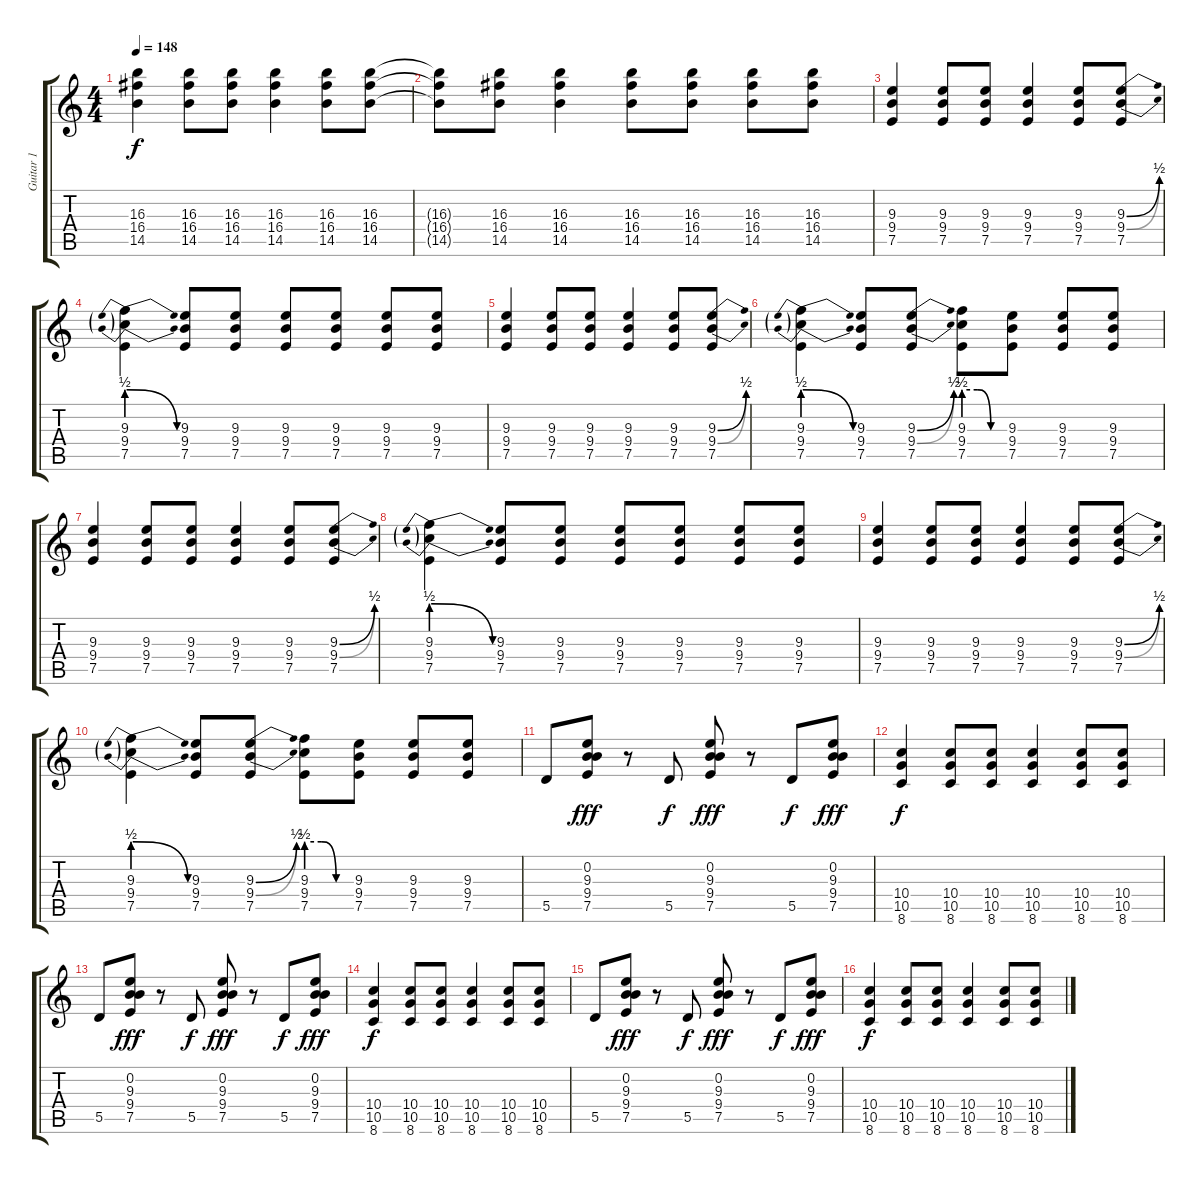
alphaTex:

\track ("Guitar 1" "Guitar 1") {instrument distortionguitar}
\staff {score tabs}
\tuning (E4 B3 G3 D3 A2 E2) {hide}
\ts (4 4)
\tempo 148
\clef g2
\ks c
(16.3 16.4 14.5).4{dy f} (16.3 16.4 14.5).8 (16.3 16.4 14.5).8 (16.3 16.4 14.5).4 (16.3 16.4 14.5).8 (16.3 16.4 14.5).8 |
(16.3{t} 16.4{t} 14.5{t}).8 (16.3 16.4 14.5).8 (16.3 16.4 14.5).4 (16.3 16.4 14.5).8 (16.3 16.4 14.5).8 (16.3 16.4 14.5).8 (16.3 16.4 14.5).8 |
(9.3 9.4 7.5).4{volume 10} (9.3 9.4 7.5).8 (9.3 9.4 7.5).8 (9.3 9.4 7.5).4 (9.3 9.4 7.5).8 (9.3{be (bend 0 0 60 2)} 9.4{be (bend 0 0 60 2)} 7.5).8 |
(9.3{be (prebendrelease 0 2 60 0)} 9.4{be (prebendrelease 0 2 60 0)} 7.5).4 (9.3 9.4 7.5).8 (9.3 9.4 7.5).8 (9.3 9.4 7.5).8 (9.3 9.4 7.5).8 (9.3 9.4 7.5).8 (9.3 9.4 7.5).8 |
(9.3 9.4 7.5).4 (9.3 9.4 7.5).8 (9.3 9.4 7.5).8 (9.3 9.4 7.5).4 (9.3 9.4 7.5).8 (9.3{be (bend 0 0 60 2)} 9.4{be (bend 0 0 60 2)} 7.5).8 |
(9.3{be (prebendrelease 0 2 60 0)} 9.4{be (prebendrelease 0 2 60 0)} 7.5).4 (9.3 9.4 7.5).8 (9.3{be (bend 0 0 60 2)} 9.4{be (bend 0 0 60 2)} 7.5).8 (9.3{be (custom 0 2 20 2 40 0 60 0)} 9.4{be (custom 0 2 20 2 40 0 60 0)} 7.5).8 (9.3 9.4 7.5).8 (9.3 9.4 7.5).8 (9.3 9.4 7.5).8 |
(9.3 9.4 7.5).4 (9.3 9.4 7.5).8 (9.3 9.4 7.5).8 (9.3 9.4 7.5).4 (9.3 9.4 7.5).8 (9.3{be (bend 0 0 60 2)} 9.4{be (bend 0 0 60 2)} 7.5).8 |
(9.3{be (prebendrelease 0 2 60 0)} 9.4{be (prebendrelease 0 2 60 0)} 7.5).4 (9.3 9.4 7.5).8 (9.3 9.4 7.5).8 (9.3 9.4 7.5).8 (9.3 9.4 7.5).8 (9.3 9.4 7.5).8 (9.3 9.4 7.5).8 |
(9.3 9.4 7.5).4 (9.3 9.4 7.5).8 (9.3 9.4 7.5).8 (9.3 9.4 7.5).4 (9.3 9.4 7.5).8 (9.3{be (bend 0 0 60 2)} 9.4{be (bend 0 0 60 2)} 7.5).8 |
(9.3{be (prebendrelease 0 2 60 0)} 9.4{be (prebendrelease 0 2 60 0)} 7.5).4 (9.3 9.4 7.5).8 (9.3{be (bend 0 0 60 2)} 9.4{be (bend 0 0 60 2)} 7.5).8 (9.3{be (custom 0 2 20 2 40 0 60 0)} 9.4{be (custom 0 2 20 2 40 0 60 0)} 7.5).8 (9.3 9.4 7.5).8 (9.3 9.4 7.5).8 (9.3 9.4 7.5).8 |
5.5.8 (0.2 9.3 9.4 7.5).8{dy fff} r.8 5.5.8{dy f} (0.2 9.3 9.4 7.5).8{dy fff} r.8 5.5.8{dy f} (0.2 9.3 9.4 7.5).8{dy fff} |
(10.4 10.5 8.6).4{dy f} (10.4 10.5 8.6).8 (10.4 10.5 8.6).8 (10.4 10.5 8.6).4 (10.4 10.5 8.6).8 (10.4 10.5 8.6).8 |
5.5.8 (0.2 9.3 9.4 7.5).8{dy fff} r.8 5.5.8{dy f} (0.2 9.3 9.4 7.5).8{dy fff} r.8 5.5.8{dy f} (0.2 9.3 9.4 7.5).8{dy fff} |
(10.4 10.5 8.6).4{dy f} (10.4 10.5 8.6).8 (10.4 10.5 8.6).8 (10.4 10.5 8.6).4 (10.4 10.5 8.6).8 (10.4 10.5 8.6).8 |
5.5.8 (0.2 9.3 9.4 7.5).8{dy fff} r.8 5.5.8{dy f} (0.2 9.3 9.4 7.5).8{dy fff} r.8 5.5.8{dy f} (0.2 9.3 9.4 7.5).8{dy fff} |
(10.4 10.5 8.6).4{dy f} (10.4 10.5 8.6).8 (10.4 10.5 8.6).8 (10.4 10.5 8.6).4 (10.4 10.5 8.6).8 (10.4 10.5 8.6).8
